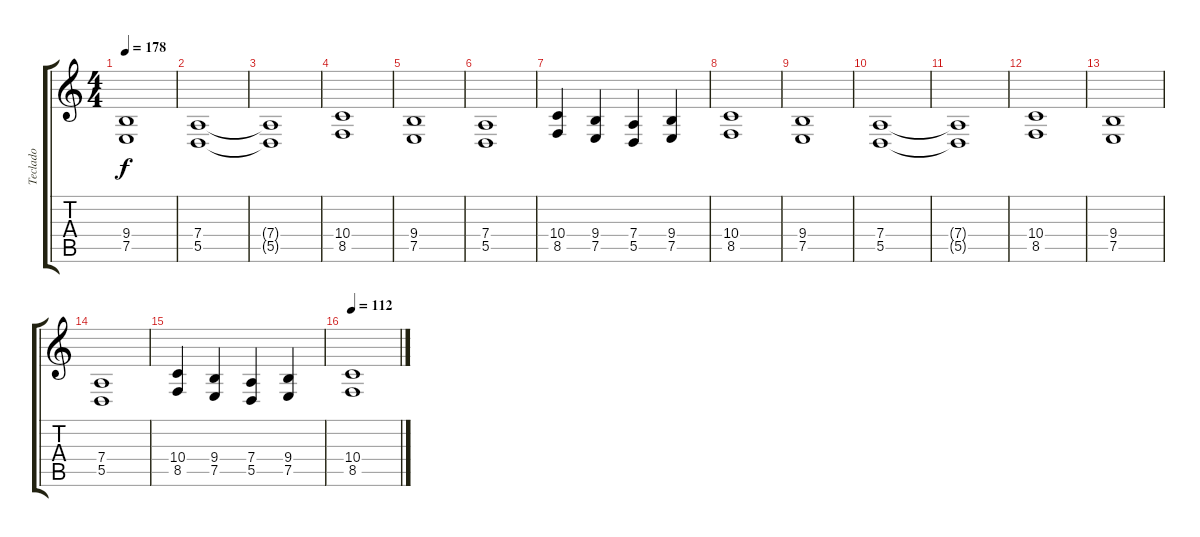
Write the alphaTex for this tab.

\track ("Teclado" "Teclado") {instrument stringensemble1}
\staff {score tabs}
\tuning (E4 B3 G3 D3 A2 E2) {hide}
\ts (4 4)
\tempo 178
\clef g2
\ks c
(9.4 7.5).1{dy f} |
(7.4 5.5).1 |
(7.4{t} 5.5{t}).1 |
(10.4 8.5).1 |
(9.4 7.5).1 |
(7.4 5.5).1 |
(10.4 8.5).4 (9.4 7.5).4 (7.4 5.5).4 (9.4 7.5).4 |
(10.4 8.5).1 |
(9.4 7.5).1 |
(7.4 5.5).1 |
(7.4{t} 5.5{t}).1 |
(10.4 8.5).1 |
(9.4 7.5).1 |
(7.4 5.5).1 |
(10.4 8.5).4 (9.4 7.5).4 (7.4 5.5).4 (9.4 7.5).4 |
\tempo 112
(10.4 8.5).1
